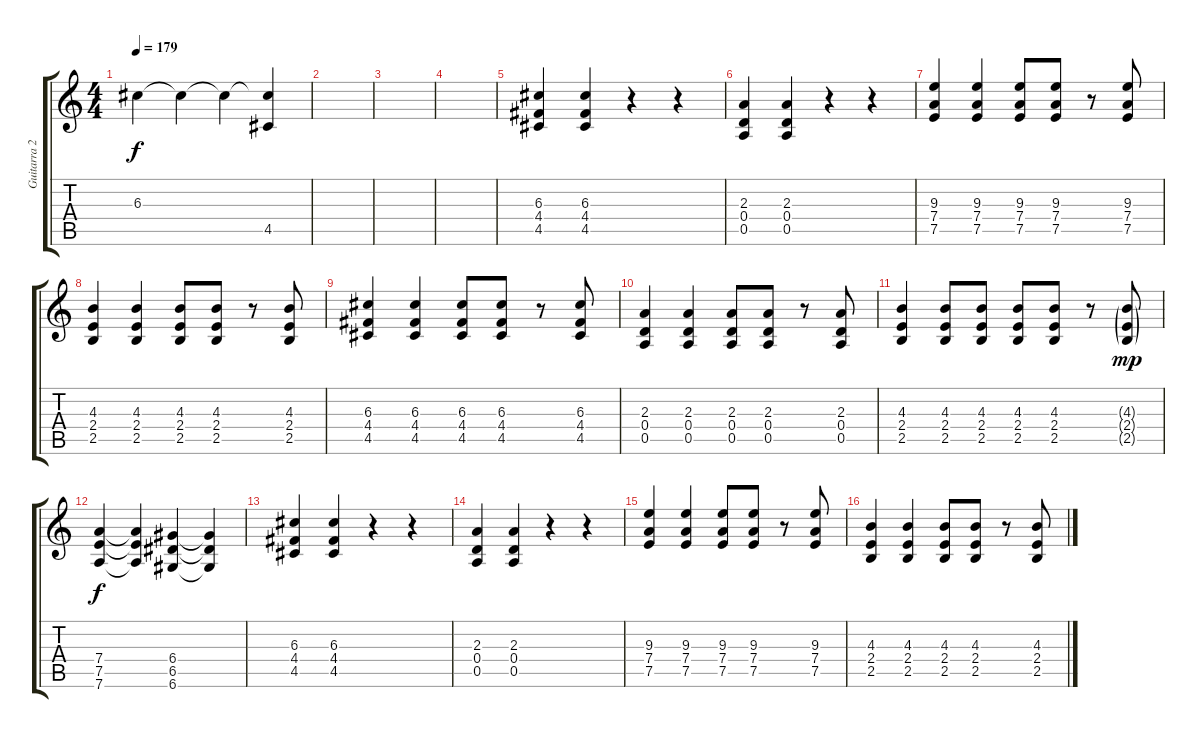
\track ("Guitarra 2" "Guitarra 2") {instrument acousticguitarnylon}
\staff {score tabs}
\tuning (E4 B3 G3 D3 A2 D2) {hide}
\ts (4 4)
\tempo 179
\clef g2
\ks c
6.3{t}.4{dy f} 6.3{t}.4 6.3{t}.4 (6.3{t} 4.5{t}).4 |
|
|
|
(6.3 4.4 4.5).4{instrument distortionguitar} (6.3 4.4 4.5).4 r.4 r.4 |
(2.3 0.4 0.5).4 (2.3 0.4 0.5).4 r.4 r.4 |
(9.3 7.4 7.5).4 (9.3 7.4 7.5).4 (9.3 7.4 7.5).8 (9.3 7.4 7.5).8 r.8 (9.3 7.4 7.5).8 |
(4.3 2.4 2.5).4 (4.3 2.4 2.5).4 (4.3 2.4 2.5).8 (4.3 2.4 2.5).8 r.8 (4.3 2.4 2.5).8 |
(6.3 4.4 4.5).4 (6.3 4.4 4.5).4 (6.3 4.4 4.5).8 (6.3 4.4 4.5).8 r.8 (6.3 4.4 4.5).8 |
(2.3 0.4 0.5).4 (2.3 0.4 0.5).4 (2.3 0.4 0.5).8 (2.3 0.4 0.5).8 r.8 (2.3 0.4 0.5).8 |
(4.3 2.4 2.5).4 (4.3 2.4 2.5).8 (4.3 2.4 2.5).8 (4.3 2.4 2.5).8 (4.3 2.4 2.5).8 r.8 (4.3{g} 2.4{g} 2.5{g}).8{dy mp} |
(7.4 7.5 7.6).4{dy f} (7.4{t} 7.5{t} 7.6{t}).4 (6.4 6.5 6.6).4 (6.4{t} 6.5{t} 6.6{t}).4 |
(6.3 4.4 4.5).4{instrument distortionguitar} (6.3 4.4 4.5).4 r.4 r.4 |
(2.3 0.4 0.5).4 (2.3 0.4 0.5).4 r.4 r.4 |
(9.3 7.4 7.5).4 (9.3 7.4 7.5).4 (9.3 7.4 7.5).8 (9.3 7.4 7.5).8 r.8 (9.3 7.4 7.5).8 |
(4.3 2.4 2.5).4 (4.3 2.4 2.5).4 (4.3 2.4 2.5).8 (4.3 2.4 2.5).8 r.8 (4.3 2.4 2.5).8
